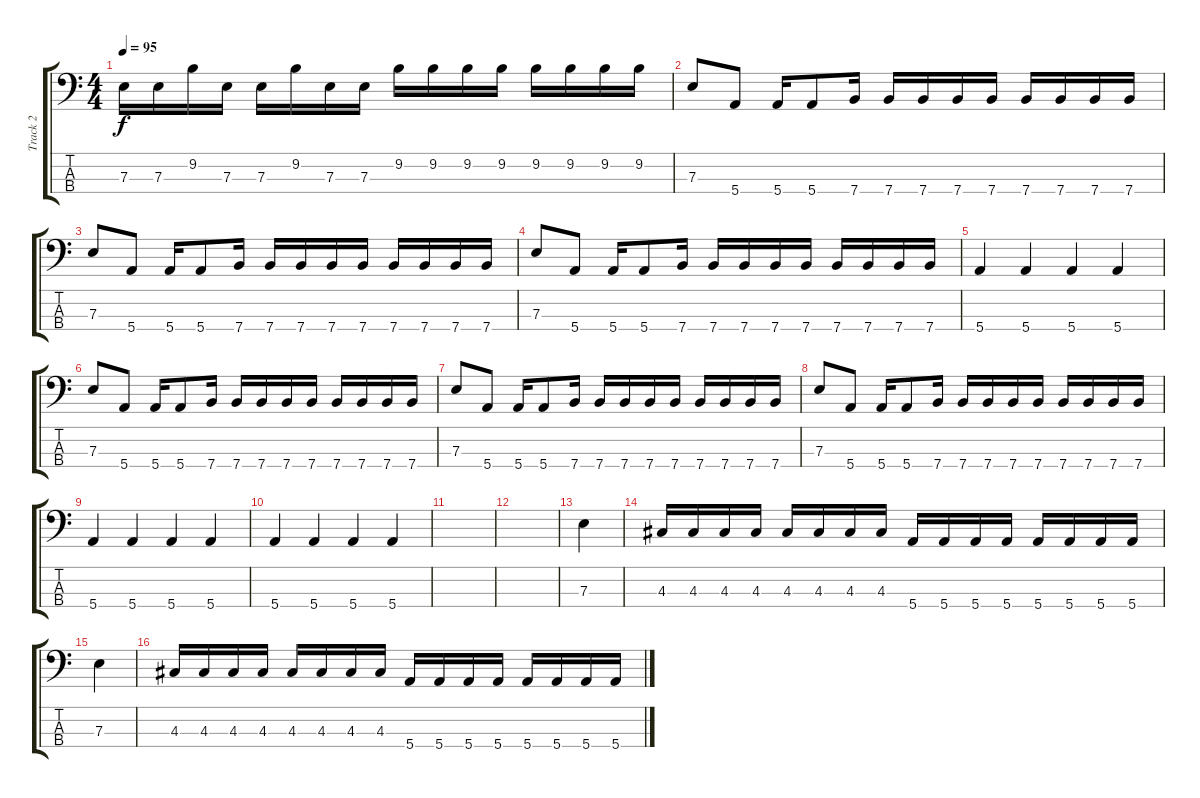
\track ("Track 2" "Track 2") {instrument electricbasspick}
\staff {score tabs}
\tuning (G2 D2 A1 E1) {hide}
\ts (4 4)
\tempo 95
\clef f4
\ks c
7.3.16{dy f} 7.3.16 9.2.16 7.3.16 7.3.16 9.2.16 7.3.16 7.3.16 9.2.16 9.2.16 9.2.16 9.2.16 9.2.16 9.2.16 9.2.16 9.2.16 |
7.3.8 5.4.8 5.4.16 5.4.8 7.4.16 7.4.16 7.4.16 7.4.16 7.4.16 7.4.16 7.4.16 7.4.16 7.4.16 |
7.3.8 5.4.8 5.4.16 5.4.8 7.4.16 7.4.16 7.4.16 7.4.16 7.4.16 7.4.16 7.4.16 7.4.16 7.4.16 |
7.3.8 5.4.8 5.4.16 5.4.8 7.4.16 7.4.16 7.4.16 7.4.16 7.4.16 7.4.16 7.4.16 7.4.16 7.4.16 |
5.4.4 5.4.4 5.4.4 5.4.4 |
7.3.8 5.4.8 5.4.16 5.4.8 7.4.16 7.4.16 7.4.16 7.4.16 7.4.16 7.4.16 7.4.16 7.4.16 7.4.16 |
7.3.8 5.4.8 5.4.16 5.4.8 7.4.16 7.4.16 7.4.16 7.4.16 7.4.16 7.4.16 7.4.16 7.4.16 7.4.16 |
7.3.8 5.4.8 5.4.16 5.4.8 7.4.16 7.4.16 7.4.16 7.4.16 7.4.16 7.4.16 7.4.16 7.4.16 7.4.16 |
5.4.4 5.4.4 5.4.4 5.4.4 |
5.4.4 5.4.4 5.4.4 5.4.4 |
|
|
7.3.4 |
4.3.16 4.3.16 4.3.16 4.3.16 4.3.16 4.3.16 4.3.16 4.3.16 5.4.16 5.4.16 5.4.16 5.4.16 5.4.16 5.4.16 5.4.16 5.4.16 |
7.3.4 |
4.3.16 4.3.16 4.3.16 4.3.16 4.3.16 4.3.16 4.3.16 4.3.16 5.4.16 5.4.16 5.4.16 5.4.16 5.4.16 5.4.16 5.4.16 5.4.16
